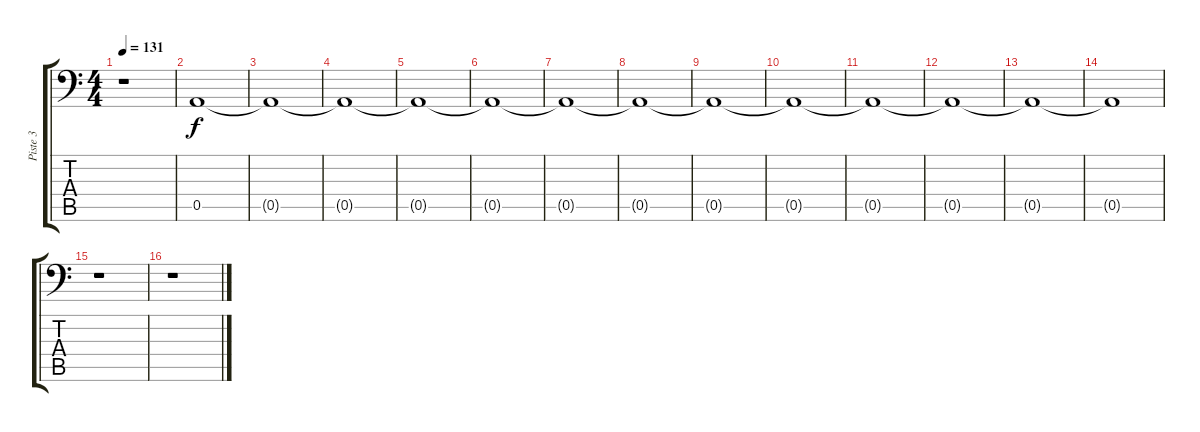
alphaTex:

\track ("Piste 3" "Piste 3") {instrument synthbass1}
\staff {score tabs}
\tuning (E3 B2 G2 D2 A1 E1) {hide}
\ts (4 4)
\tempo 131
\clef f4
\ks c
r.1{dy f instrument synthbass1} |
0.5.1 |
0.5{t}.1 |
0.5{t}.1 |
0.5{t}.1 |
0.5{t}.1 |
0.5{t}.1 |
0.5{t}.1 |
0.5{t}.1 |
0.5{t}.1 |
0.5{t}.1 |
0.5{t}.1 |
0.5{t}.1 |
0.5{t}.1 |
r.1 |
r.1
